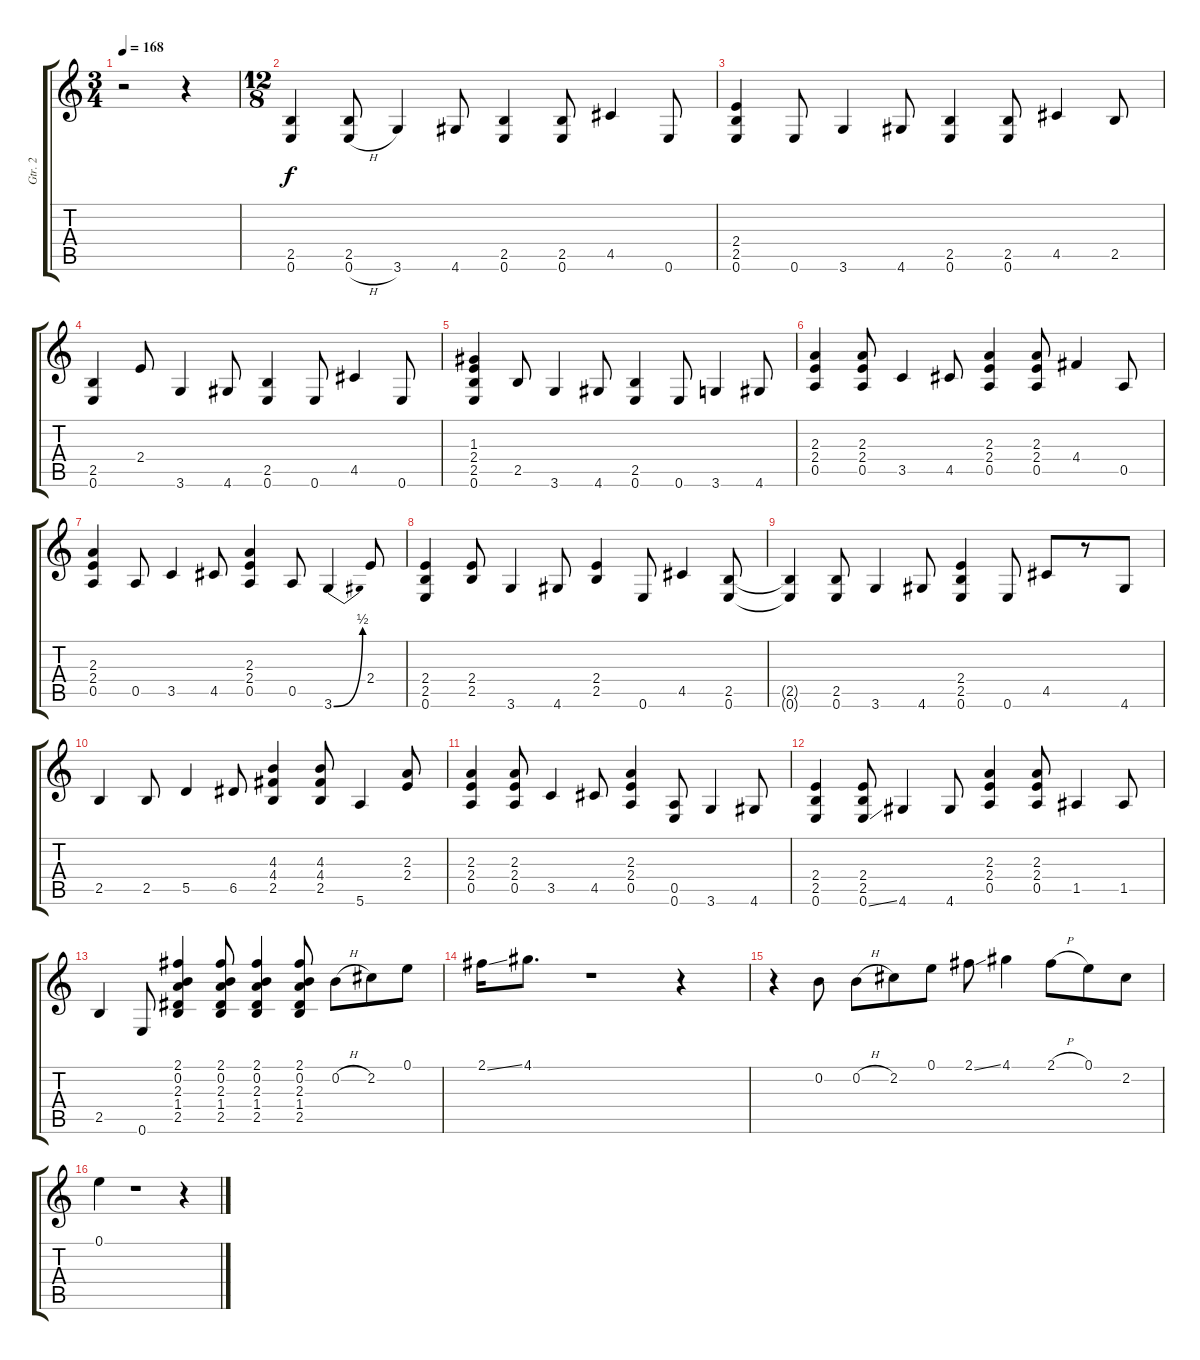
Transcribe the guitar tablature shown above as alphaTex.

\track ("Gtr. 2" "Gtr. 2") {instrument overdrivenguitar}
\staff {score tabs}
\tuning (E4 B3 G3 D3 A2 E2) {hide}
\ts (3 4)
\tempo 168
\clef g2
\ks c
r.2{dy f instrument overdrivenguitar} r.4 |
\ts (12 8)
(2.5 0.6).4 (2.5 0.6{h}).8 3.6.4 4.6.8 (2.5 0.6).4 (2.5 0.6).8 4.5.4 0.6.8 |
(2.4 2.5 0.6).4 0.6.8 3.6.4 4.6.8 (2.5 0.6).4 (2.5 0.6).8 4.5.4 2.5.8 |
(2.5 0.6).4 2.4.8 3.6.4 4.6.8 (2.5 0.6).4 0.6.8 4.5.4 0.6.8 |
(1.3 2.4 2.5 0.6).4 2.5.8 3.6.4 4.6.8 (2.5 0.6).4 0.6.8 3.6.4 4.6.8 |
(2.3 2.4 0.5).4 (2.3 2.4 0.5).8 3.5.4 4.5.8 (2.3 2.4 0.5).4 (2.3 2.4 0.5).8 4.4.4 0.5.8 |
(2.3 2.4 0.5).4 0.5.8 3.5.4 4.5.8 (2.3 2.4 0.5).4 0.5.8 3.6{be (bend 0 0 60 2)}.4 2.4.8 |
(2.4 2.5 0.6).4 (2.4 2.5).8 3.6.4 4.6.8 (2.4 2.5).4 0.6.8 4.5.4 (2.5 0.6).8 |
(2.5{t} 0.6{t}).4 (2.5 0.6).8 3.6.4 4.6.8 (2.4 2.5 0.6).4 0.6.8 4.5.8 r.8 4.6.8 |
2.5.4 2.5.8 5.5.4 6.5.8 (4.3 4.4 2.5).4 (4.3 4.4 2.5).8 5.6.4 (2.3 2.4).8 |
(2.3 2.4 0.5).4 (2.3 2.4 0.5).8 3.5.4 4.5.8 (2.3 2.4 0.5).4 (0.5 0.6).8 3.6.4 4.6.8 |
(2.4 2.5 0.6).4 (2.4 2.5 0.6{ss}).8 4.6.4 4.6.8 (2.3 2.4 0.5).4 (2.3 2.4 0.5).8 1.5.4 1.5.8 |
2.5.4 0.6.8 (2.1 0.2 2.3 1.4 2.5).4 (2.1 0.2 2.3 1.4 2.5).8 (2.1 0.2 2.3 1.4 2.5).4 (2.1 0.2 2.3 1.4 2.5).8 0.2{h}.8 2.2.8 0.1.8 |
2.1{ss}.16 4.1.8{d} r.1 r.4 |
r.4 0.2.8 0.2{h}.8 2.2.8 0.1.8 2.1{ss}.8 4.1.4 2.1{h}.8 0.1.8 2.2.8 |
0.1.4 r.1 r.4
